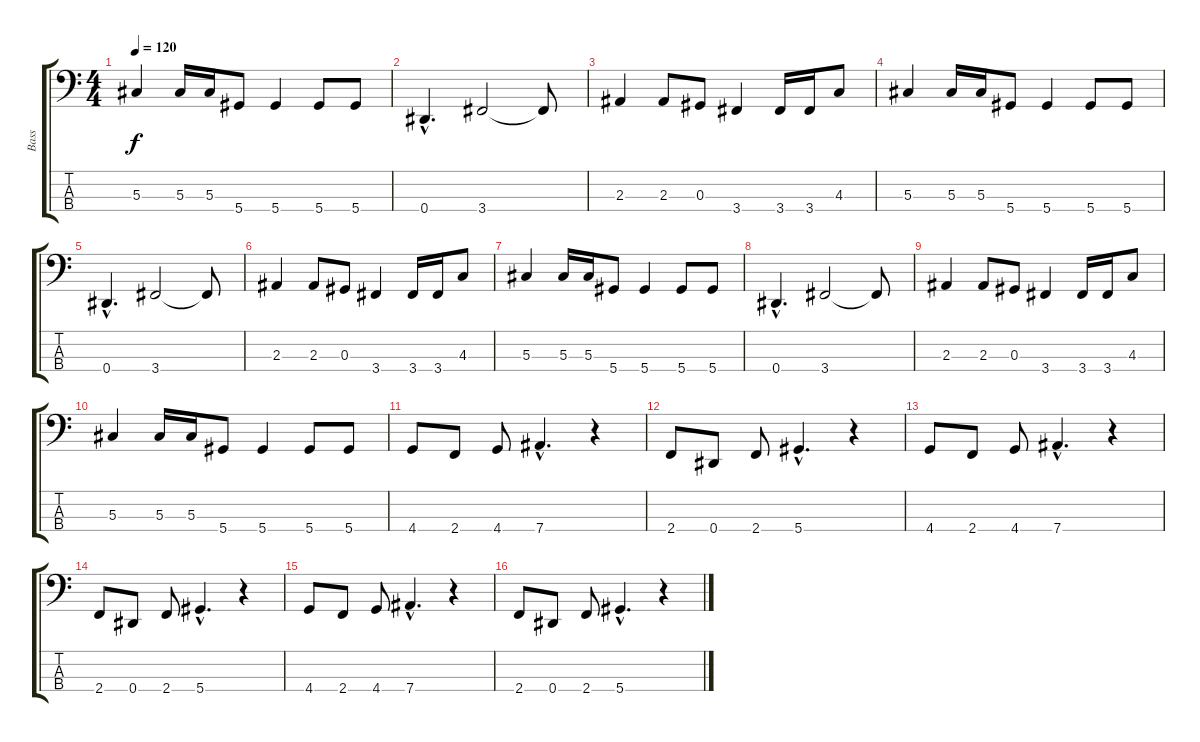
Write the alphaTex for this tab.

\track ("Bass" "Bass") {instrument electricbassfinger}
\staff {score tabs}
\tuning (Gb2 Db2 Ab1 Eb1) {hide}
\ts (4 4)
\tempo 120
\clef f4
\ks c
5.3.4{dy f} 5.3.16 5.3.16 5.4.8 5.4.4 5.4.8 5.4.8 |
0.4{hac}.4{d} 3.4.2 3.4{t}.8 |
2.3.4 2.3.8 0.3.8 3.4.4 3.4.16 3.4.16 4.3.8 |
5.3.4 5.3.16 5.3.16 5.4.8 5.4.4 5.4.8 5.4.8 |
0.4{hac}.4{d} 3.4.2 3.4{t}.8 |
2.3.4 2.3.8 0.3.8 3.4.4 3.4.16 3.4.16 4.3.8 |
5.3.4 5.3.16 5.3.16 5.4.8 5.4.4 5.4.8 5.4.8 |
0.4{hac}.4{d} 3.4.2 3.4{t}.8 |
2.3.4 2.3.8 0.3.8 3.4.4 3.4.16 3.4.16 4.3.8 |
5.3.4 5.3.16 5.3.16 5.4.8 5.4.4 5.4.8 5.4.8 |
4.4.8 2.4.8 4.4.8 7.4{hac}.4{d} r.4 |
2.4.8 0.4.8 2.4.8 5.4{hac}.4{d} r.4 |
4.4.8 2.4.8 4.4.8 7.4{hac}.4{d} r.4 |
2.4.8 0.4.8 2.4.8 5.4{hac}.4{d} r.4 |
4.4.8 2.4.8 4.4.8 7.4{hac}.4{d} r.4 |
2.4.8 0.4.8 2.4.8 5.4{hac}.4{d} r.4
